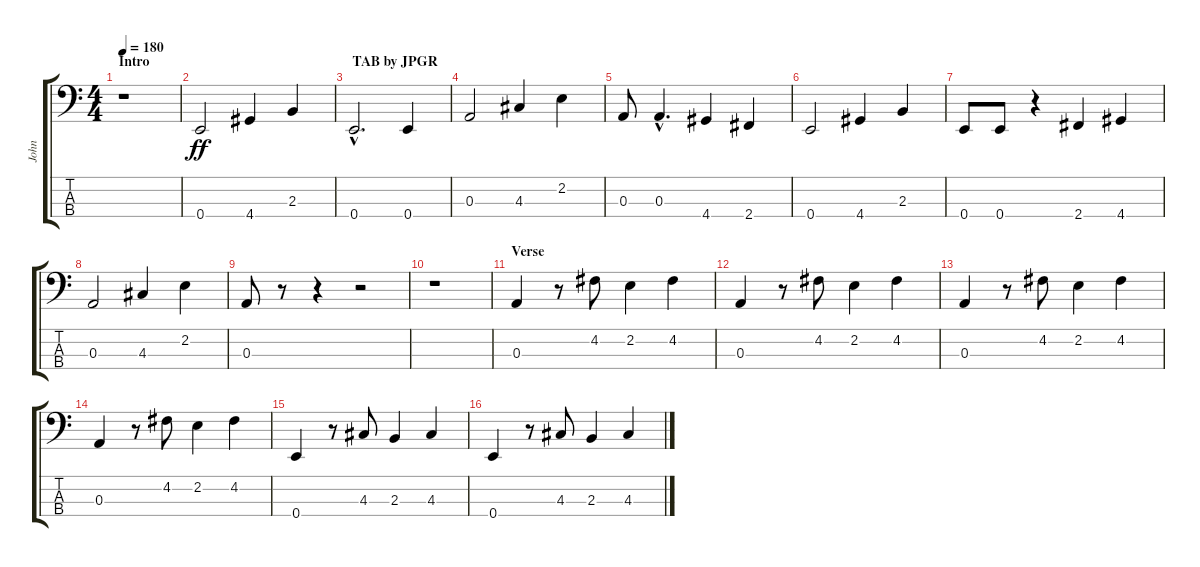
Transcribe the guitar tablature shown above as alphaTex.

\track ("John" "John") {instrument electricbassfinger}
\staff {score tabs}
\tuning (G2 D2 A1 E1) {hide}
\ts (4 4)
\section ("" "Intro                                                          TAB by JPGR")
\tempo 180
\clef f4
\ks c
r.1{dy ff instrument electricbassfinger} |
0.4.2 4.4.4 2.3.4 |
0.4{hac}.2{d} 0.4.4 |
0.3.2 4.3.4 2.2.4 |
0.3.8 0.3{hac}.4{d} 4.4.4 2.4.4 |
0.4.2 4.4.4 2.3.4 |
0.4.8 0.4.8 r.4 2.4.4 4.4.4 |
0.3.2 4.3.4 2.2.4 |
0.3.8 r.8 r.4 r.2 |
r.1 |
\section ("" "Verse ")
0.3.4 r.8 4.2.8 2.2.4 4.2.4 |
0.3.4 r.8 4.2.8 2.2.4 4.2.4 |
0.3.4 r.8 4.2.8 2.2.4 4.2.4 |
0.3.4 r.8 4.2.8 2.2.4 4.2.4 |
0.4.4 r.8 4.3.8 2.3.4 4.3.4 |
0.4.4 r.8 4.3.8 2.3.4 4.3.4
